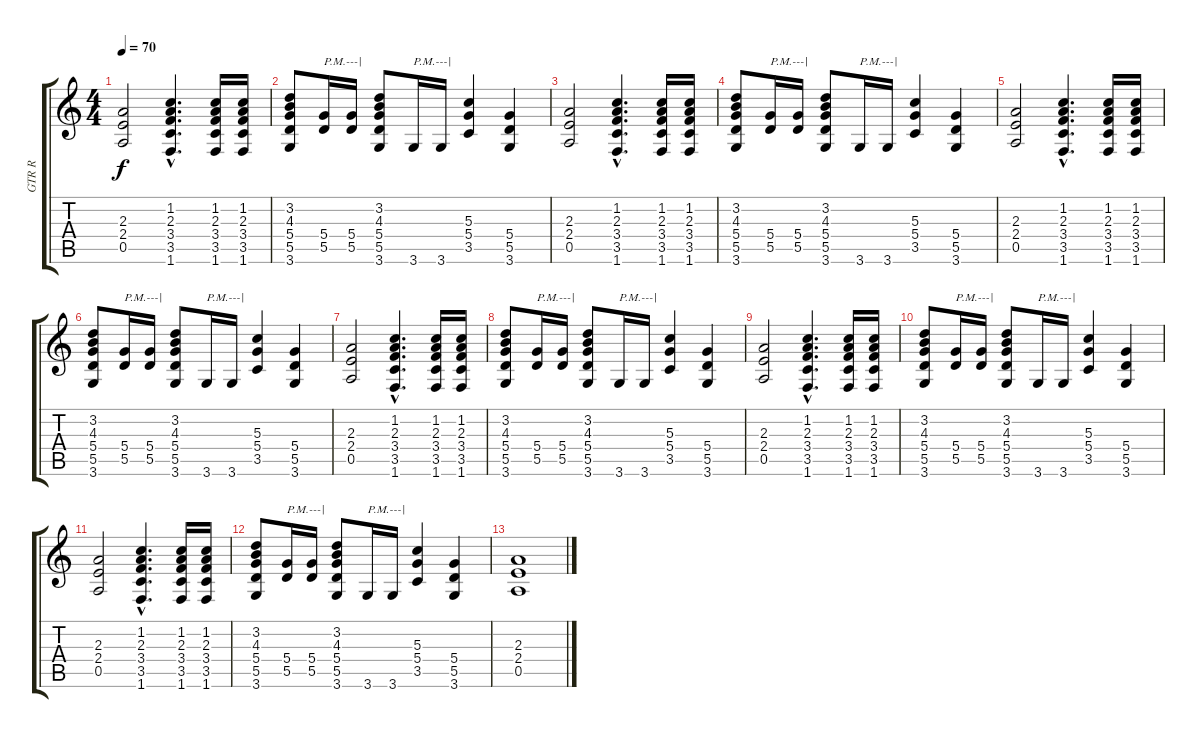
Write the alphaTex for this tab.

\track ("GTR R" "GTR R") {instrument overdrivenguitar}
\staff {score tabs}
\tuning (E4 B3 G3 D3 A2 E2) {hide}
\ts (4 4)
\tempo 70
\clef g2
\ks c
(2.3 2.4 0.5).2{dy f} (1.2{hac} 2.3{hac} 3.4{hac} 3.5{hac} 1.6{hac}).4{d} (1.2 2.3 3.4 3.5 1.6).16 (1.2 2.3 3.4 3.5 1.6).16 |
(3.2 4.3 5.4 5.5 3.6).8 (5.4 5.5).16{txt "P.M.---|"} (5.4 5.5).16 (3.2 4.3 5.4 5.5 3.6).8 3.6.16{txt "P.M.---|"} 3.6.16 (5.3 5.4 3.5).4 (5.4 5.5 3.6).4 |
(2.3 2.4 0.5).2 (1.2{hac} 2.3{hac} 3.4{hac} 3.5{hac} 1.6{hac}).4{d} (1.2 2.3 3.4 3.5 1.6).16 (1.2 2.3 3.4 3.5 1.6).16 |
(3.2 4.3 5.4 5.5 3.6).8 (5.4 5.5).16{txt "P.M.---|"} (5.4 5.5).16 (3.2 4.3 5.4 5.5 3.6).8 3.6.16{txt "P.M.---|"} 3.6.16 (5.3 5.4 3.5).4 (5.4 5.5 3.6).4 |
(2.3 2.4 0.5).2 (1.2{hac} 2.3{hac} 3.4{hac} 3.5{hac} 1.6{hac}).4{d} (1.2 2.3 3.4 3.5 1.6).16 (1.2 2.3 3.4 3.5 1.6).16 |
(3.2 4.3 5.4 5.5 3.6).8 (5.4 5.5).16{txt "P.M.---|"} (5.4 5.5).16 (3.2 4.3 5.4 5.5 3.6).8 3.6.16{txt "P.M.---|"} 3.6.16 (5.3 5.4 3.5).4 (5.4 5.5 3.6).4 |
(2.3 2.4 0.5).2 (1.2{hac} 2.3{hac} 3.4{hac} 3.5{hac} 1.6{hac}).4{d} (1.2 2.3 3.4 3.5 1.6).16 (1.2 2.3 3.4 3.5 1.6).16 |
(3.2 4.3 5.4 5.5 3.6).8 (5.4 5.5).16{txt "P.M.---|"} (5.4 5.5).16 (3.2 4.3 5.4 5.5 3.6).8 3.6.16{txt "P.M.---|"} 3.6.16 (5.3 5.4 3.5).4 (5.4 5.5 3.6).4 |
(2.3 2.4 0.5).2 (1.2{hac} 2.3{hac} 3.4{hac} 3.5{hac} 1.6{hac}).4{d} (1.2 2.3 3.4 3.5 1.6).16 (1.2 2.3 3.4 3.5 1.6).16 |
(3.2 4.3 5.4 5.5 3.6).8 (5.4 5.5).16{txt "P.M.---|"} (5.4 5.5).16 (3.2 4.3 5.4 5.5 3.6).8 3.6.16{txt "P.M.---|"} 3.6.16 (5.3 5.4 3.5).4 (5.4 5.5 3.6).4 |
(2.3 2.4 0.5).2 (1.2{hac} 2.3{hac} 3.4{hac} 3.5{hac} 1.6{hac}).4{d} (1.2 2.3 3.4 3.5 1.6).16 (1.2 2.3 3.4 3.5 1.6).16 |
(3.2 4.3 5.4 5.5 3.6).8 (5.4 5.5).16{txt "P.M.---|"} (5.4 5.5).16 (3.2 4.3 5.4 5.5 3.6).8 3.6.16{txt "P.M.---|"} 3.6.16 (5.3 5.4 3.5).4 (5.4 5.5 3.6).4 |
(2.3 2.4 0.5).1
